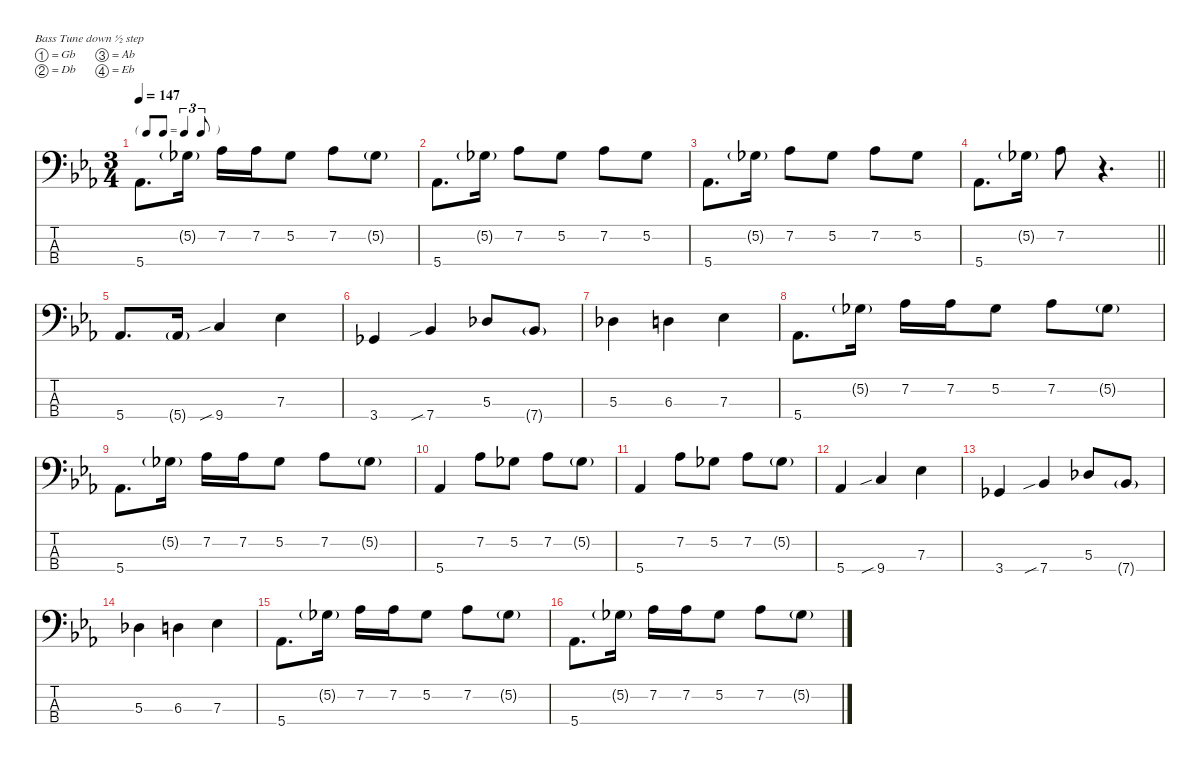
\defaultSystemsLayout 4
\hideDynamics
\bracketExtendMode nobrackets
\singleTrackTrackNamePolicy hidden
\multiTrackTrackNamePolicy hidden
\firstSystemTrackNameMode fullname
\firstSystemTrackNameOrientation horizontal
\otherSystemsTrackNameOrientation horizontal
\track ("Bass" "el.bs.") {defaultSystemsLayout 8 instrument electricbassfinger}
\staff {score tabs}
\tuning (Gb2 Db2 Ab1 Eb1)
\ts (3 4)
\tf triplet8th
\tempo 147
\clef f4
\ks eb
5.4{acc b}.8{d dy f beam Down} 5.2{g acc b}.16{dy mf beam Down} 7.2{acc b}.16{dy f beam Down} 7.2{acc b}.16{beam Down} 5.2{acc b}.8{beam Down} 7.2{acc b}.8{beam Down} 5.2{g acc b}.8{dy mf beam Down} |
5.4{acc b}.8{d dy f beam Down} 5.2{g acc b}.16{dy mf beam Down} 7.2{acc b}.8{dy f beam Down} 5.2{acc b}.8{beam Down} 7.2{acc b}.8{beam Down} 5.2{acc b}.8{beam Down} |
5.4{acc b}.8{d beam Down} 5.2{g acc b}.16{dy mf beam Down} 7.2{acc b}.8{dy f beam Down} 5.2{acc b}.8{beam Down} 7.2{acc b}.8{beam Down} 5.2{acc b}.8{beam Down} |
\barLineRight lightlight
5.4{acc b}.8{d beam Down} 5.2{g acc b}.16{dy mf beam Down} 7.2{acc b}.8{dy f beam Down} r.4{d beam Down} |
5.4{acc b}.8{d beam Up} 5.4{g acc b}.16{dy mf beam Up} 9.4{sib acc forcenatural}.4{dy f beam Up} 7.3{acc b}.4{beam Down} |
3.4{acc b}.4{beam Up} 7.4{sib acc b}.4{beam Up} 5.3{acc b}.8{beam Up} 7.4{g acc b}.8{dy mf beam Up} |
5.3{acc b}.4{dy f beam Down} 6.3{acc forcenatural}.4{beam Down} 7.3{acc b}.4{beam Down} |
5.4{acc b}.8{d beam Down} 5.2{g acc b}.16{dy mf beam Down} 7.2{acc b}.16{dy f beam Down} 7.2{acc b}.16{beam Down} 5.2{acc b}.8{beam Down} 7.2{acc b}.8{beam Down} 5.2{g acc b}.8{dy mf beam Down} |
5.4{acc b}.8{d dy f beam Down} 5.2{g acc b}.16{dy mf beam Down} 7.2{acc b}.16{dy f beam Down} 7.2{acc b}.16{beam Down} 5.2{acc b}.8{beam Down} 7.2{acc b}.8{beam Down} 5.2{g acc b}.8{dy mf beam Down} |
5.4{acc b}.4{dy f beam Up} 7.2{acc b}.8{beam Down} 5.2{acc b}.8{beam Down} 7.2{acc b}.8{beam Down} 5.2{g acc b}.8{dy mf beam Down} |
5.4{acc b}.4{dy f beam Up} 7.2{acc b}.8{beam Down} 5.2{acc b}.8{beam Down} 7.2{acc b}.8{beam Down} 5.2{g acc b}.8{dy mf beam Down} |
5.4{acc b}.4{dy f beam Up} 9.4{sib acc forcenatural}.4{beam Up} 7.3{acc b}.4{beam Down} |
3.4{acc b}.4{beam Up} 7.4{sib acc b}.4{beam Up} 5.3{acc b}.8{beam Up} 7.4{g acc b}.8{dy mf beam Up} |
5.3{acc b}.4{dy f beam Down} 6.3{acc forcenatural}.4{beam Down} 7.3{acc b}.4{beam Down} |
5.4{acc b}.8{d beam Down} 5.2{g acc b}.16{dy mf beam Down} 7.2{acc b}.16{dy f beam Down} 7.2{acc b}.16{beam Down} 5.2{acc b}.8{beam Down} 7.2{acc b}.8{beam Down} 5.2{g acc b}.8{dy mf beam Down} |
5.4{acc b}.8{d dy f beam Down} 5.2{g acc b}.16{dy mf beam Down} 7.2{acc b}.16{dy f beam Down} 7.2{acc b}.16{beam Down} 5.2{acc b}.8{beam Down} 7.2{acc b}.8{beam Down} 5.2{g acc b}.8{dy mf beam Down}
